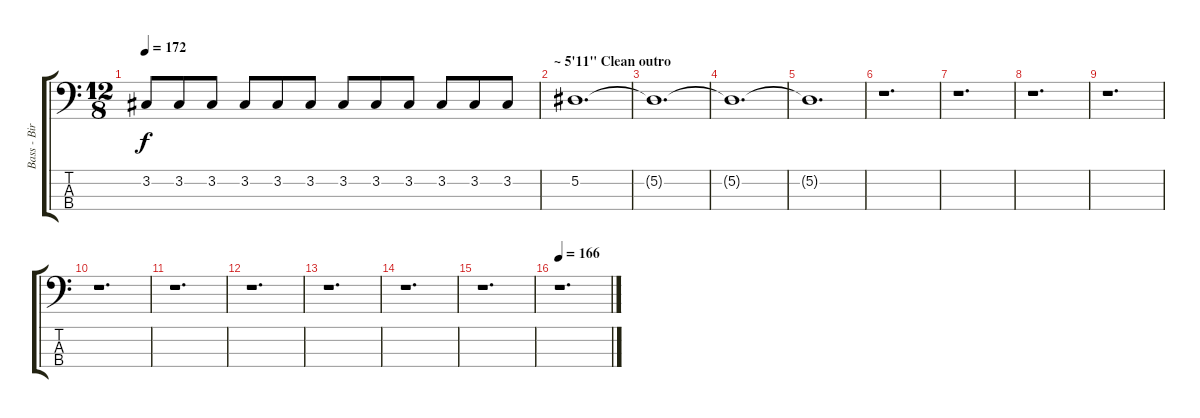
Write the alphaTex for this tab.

\track ("Bass - Birgit Öllbrunner" "Bass - Bir") {instrument electricbassfinger}
\staff {score tabs}
\tuning (Eb2 Bb1 F1 C1) {hide}
\ts (12 8)
\tempo 172
\clef f4
\ks c
3.2.8{dy f} 3.2.8 3.2.8 3.2.8 3.2.8 3.2.8 3.2.8 3.2.8 3.2.8 3.2.8 3.2.8 3.2.8 |
\section ("" "~ 5'11\" Clean outro")
5.2.1{d} |
5.2{t}.1{d} |
5.2{t}.1{d} |
5.2{t}.1{d} |
r.1{d} |
r.1{d} |
r.1{d} |
r.1{d} |
r.1{d} |
r.1{d} |
r.1{d} |
r.1{d} |
r.1{d} |
r.1{d} |
\tempo 166
r.1{d}
